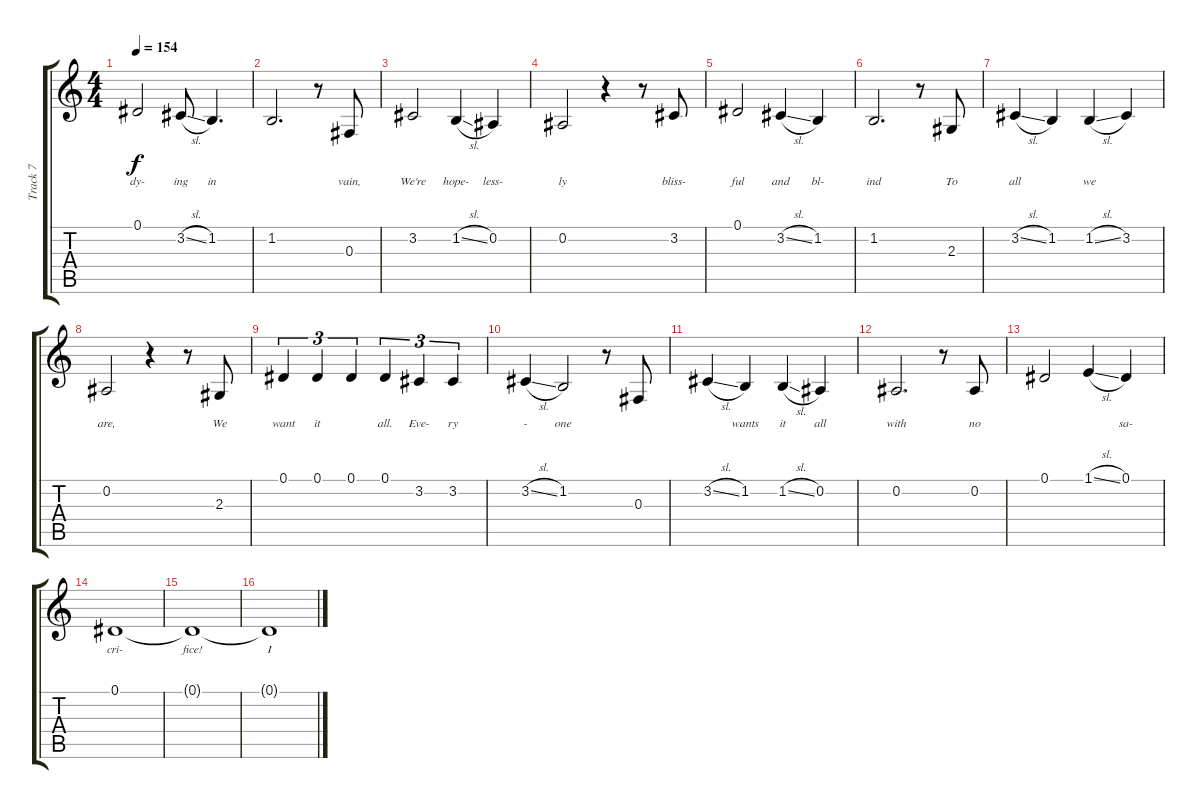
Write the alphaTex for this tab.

\track ("Track 7" "Track 7") {instrument altosax}
\staff {score tabs}
\tuning (Eb4 Bb3 Gb3 Db3 Ab2 Eb2) {hide}
\ts (4 4)
\tempo 154
\clef g2
\ks c
0.1.2{lyrics (0 "dy-") lyrics (1 "") lyrics (2 "") lyrics (3 "") lyrics (4 "") dy f} 3.2{sl}.8{lyrics (0 "ing") lyrics (1 "") lyrics (2 "") lyrics (3 "") lyrics (4 "")} 1.2.4{d lyrics (0 "in") lyrics (1 "") lyrics (2 "") lyrics (3 "") lyrics (4 "")} |
1.2.2{d lyrics (0 "") lyrics (1 "") lyrics (2 "") lyrics (3 "") lyrics (4 "")} r.8 0.3.8{lyrics (0 "vain,") lyrics (1 "") lyrics (2 "") lyrics (3 "") lyrics (4 "")} |
3.2.2{lyrics (0 "We're") lyrics (1 "") lyrics (2 "") lyrics (3 "") lyrics (4 "")} 1.2{sl}.4{lyrics (0 "hope-") lyrics (1 "") lyrics (2 "") lyrics (3 "") lyrics (4 "")} 0.2.4{lyrics (0 "less-") lyrics (1 "") lyrics (2 "") lyrics (3 "") lyrics (4 "")} |
0.2.2{lyrics (0 "ly") lyrics (1 "") lyrics (2 "") lyrics (3 "") lyrics (4 "")} r.4 r.8 3.2.8{lyrics (0 "bliss-") lyrics (1 "") lyrics (2 "") lyrics (3 "") lyrics (4 "")} |
0.1.2{lyrics (0 "ful") lyrics (1 "") lyrics (2 "") lyrics (3 "") lyrics (4 "")} 3.2{sl}.4{lyrics (0 "and") lyrics (1 "") lyrics (2 "") lyrics (3 "") lyrics (4 "")} 1.2.4{lyrics (0 "bl-") lyrics (1 "") lyrics (2 "") lyrics (3 "") lyrics (4 "")} |
1.2.2{d lyrics (0 "ind") lyrics (1 "") lyrics (2 "") lyrics (3 "") lyrics (4 "")} r.8 2.3.8{lyrics (0 "To") lyrics (1 "") lyrics (2 "") lyrics (3 "") lyrics (4 "")} |
3.2{sl}.4{lyrics (0 "all") lyrics (1 "") lyrics (2 "") lyrics (3 "") lyrics (4 "")} 1.2.4{lyrics (0 "") lyrics (1 "") lyrics (2 "") lyrics (3 "") lyrics (4 "")} 1.2{sl}.4{lyrics (0 "we") lyrics (1 "") lyrics (2 "") lyrics (3 "") lyrics (4 "")} 3.2.4{lyrics (0 "") lyrics (1 "") lyrics (2 "") lyrics (3 "") lyrics (4 "")} |
0.2.2{lyrics (0 "are,") lyrics (1 "") lyrics (2 "") lyrics (3 "") lyrics (4 "")} r.4 r.8 2.3.8{lyrics (0 "We") lyrics (1 "") lyrics (2 "") lyrics (3 "") lyrics (4 "")} |
0.1.4{tu (3 2) lyrics (0 "want") lyrics (1 "") lyrics (2 "") lyrics (3 "") lyrics (4 "")} 0.1.4{tu (3 2) lyrics (0 "it") lyrics (1 "") lyrics (2 "") lyrics (3 "") lyrics (4 "")} 0.1.4{tu (3 2) lyrics (0 "") lyrics (1 "") lyrics (2 "") lyrics (3 "") lyrics (4 "")} 0.1.4{tu (3 2) lyrics (0 "all.") lyrics (1 "") lyrics (2 "") lyrics (3 "") lyrics (4 "")} 3.2.4{tu (3 2) lyrics (0 "Eve-") lyrics (1 "") lyrics (2 "") lyrics (3 "") lyrics (4 "")} 3.2.4{tu (3 2) lyrics (0 "ry") lyrics (1 "") lyrics (2 "") lyrics (3 "") lyrics (4 "")} |
3.2{sl}.4{lyrics (0 "-") lyrics (1 "") lyrics (2 "") lyrics (3 "") lyrics (4 "")} 1.2.2{lyrics (0 "one") lyrics (1 "") lyrics (2 "") lyrics (3 "") lyrics (4 "")} r.8 0.3.8{lyrics (0 "") lyrics (1 "") lyrics (2 "") lyrics (3 "") lyrics (4 "")} |
3.2{sl}.4{lyrics (0 "") lyrics (1 "") lyrics (2 "") lyrics (3 "") lyrics (4 "")} 1.2.4{lyrics (0 "wants") lyrics (1 "") lyrics (2 "") lyrics (3 "") lyrics (4 "")} 1.2{sl}.4{lyrics (0 "it") lyrics (1 "") lyrics (2 "") lyrics (3 "") lyrics (4 "")} 0.2.4{lyrics (0 "all") lyrics (1 "") lyrics (2 "") lyrics (3 "") lyrics (4 "")} |
0.2.2{d lyrics (0 "with") lyrics (1 "") lyrics (2 "") lyrics (3 "") lyrics (4 "")} r.8 0.2.8{lyrics (0 "no") lyrics (1 "") lyrics (2 "") lyrics (3 "") lyrics (4 "")} |
0.1.2{lyrics (0 "") lyrics (1 "") lyrics (2 "") lyrics (3 "") lyrics (4 "")} 1.1{sl}.4{lyrics (0 "") lyrics (1 "") lyrics (2 "") lyrics (3 "") lyrics (4 "")} 0.1.4{lyrics (0 "sa-") lyrics (1 "") lyrics (2 "") lyrics (3 "") lyrics (4 "")} |
0.1.1{lyrics (0 "cri-") lyrics (1 "") lyrics (2 "") lyrics (3 "") lyrics (4 "")} |
0.1{t}.1{lyrics (0 "fice!") lyrics (1 "") lyrics (2 "") lyrics (3 "") lyrics (4 "")} |
0.1{t}.1{lyrics (0 "I") lyrics (1 "") lyrics (2 "") lyrics (3 "") lyrics (4 "")}
